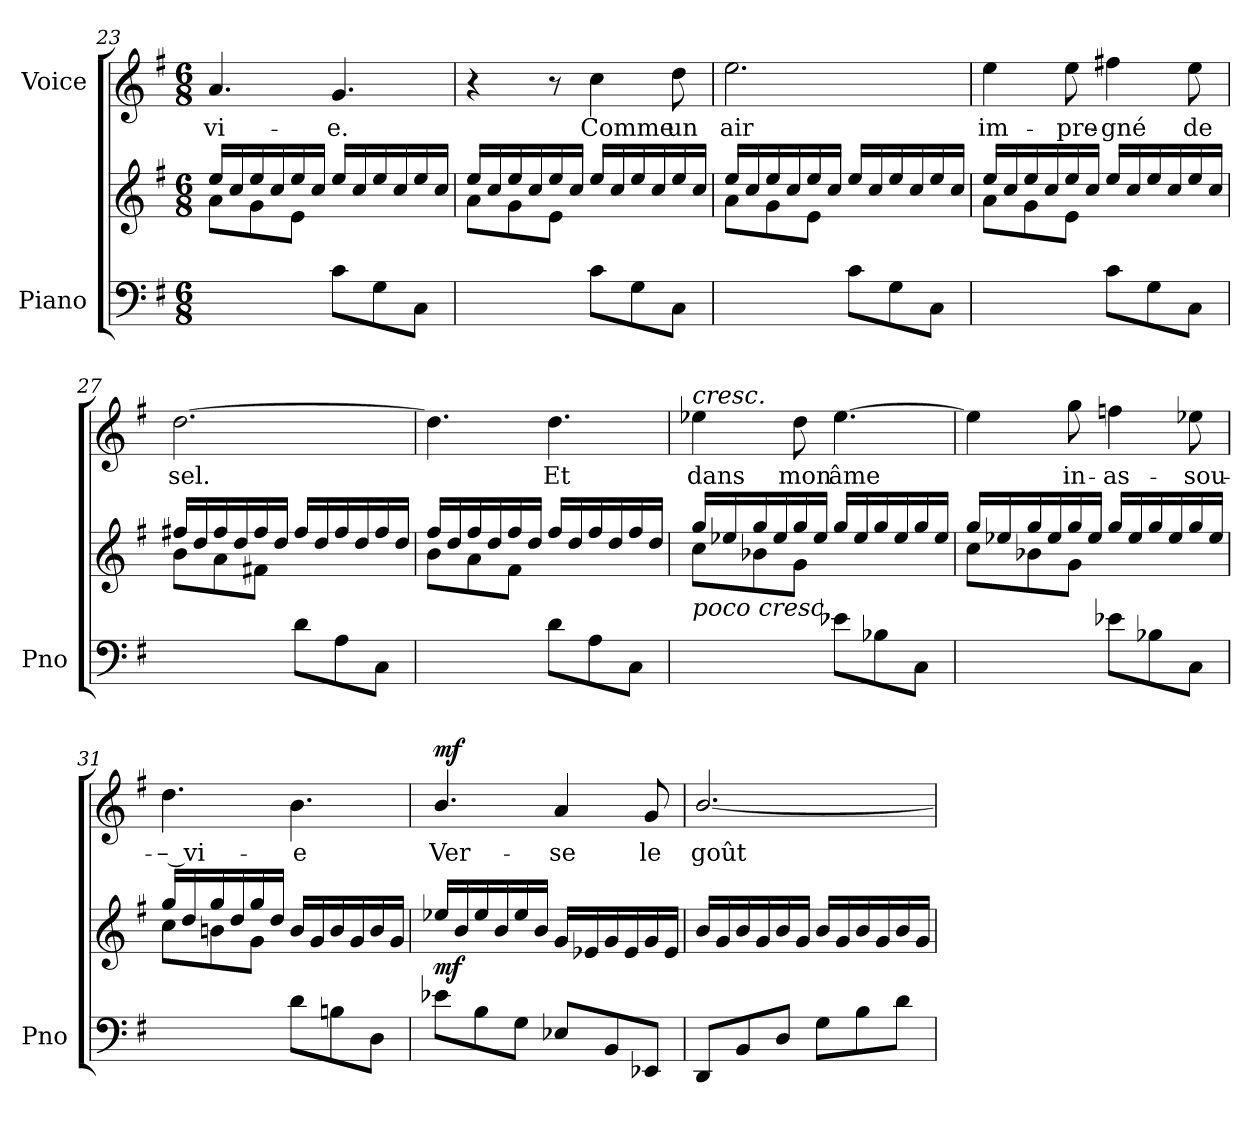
**kern	**kern	**dynam	**kern	**text	**dynam
*part2	*part2	*part2	*part1	*part1	*part1
*staff3	*staff2	*staff2/3	*staff1	*staff1	*staff1
*I"Piano	*	*	*I"Voice	*	*
*I'Pno	*	*	*	*	*
*clefF4	*clefG2	*	*clefG2	*	*
*k[f#]	*k[f#]	*	*k[f#]	*	*
*M6/8	*M6/8	*	*M6/8	*	*
=23	=23	=23	=23	=23	=23
*	*^	*	*	*	*
!	!	!	!	!	!LO:LY:b	!
4.ryy	16ee/LL	(<8a\L	.	4.a/	vi-	.
.	16cc/	.	.	.	.	.
.	16ee/	8g\	.	.	.	.
.	16cc/	.	.	.	.	.
.	16ee/	8e\J	.	.	.	.
.	16cc/JJ	.	.	.	.	.
!	!	!	!	!	!LO:LY:b	!
8c\L	16ee/LL	4.ryy	.	4.g/	-e.	.
.	16cc/	.	.	.	.	.
8G\	16ee/	.	.	.	.	.
.	16cc/	.	.	.	.	.
8C\J)	16ee/	.	.	.	.	.
.	16cc/JJ	.	.	.	.	.
!!LO:LB:g=z
=24	=24	=24	=24	=24	=24	=24
4.ryy	16ee/LL	(<8a\L	.	4r	.	.
.	16cc/	.	.	.	.	.
.	16ee/	8g\	.	.	.	.
.	16cc/	.	.	.	.	.
.	16ee/	8e\J	.	8r	.	.
.	16cc/JJ	.	.	.	.	.
!	!	!	!	!	!LO:LY:b	!
8c\L	16ee/LL	4.ryy	.	4cc\	Comme	.
.	16cc/	.	.	.	.	.
8G\	16ee/	.	.	.	.	.
.	16cc/	.	.	.	.	.
!	!	!	!	!	!LO:LY:b	!
8C\J)	16ee/	.	.	8dd\	un	.
.	16cc/JJ	.	.	.	.	.
!!LO:LB:g=z
=25	=25	=25	=25	=25	=25	=25
!	!	!	!	!	!LO:LY:b	!
4.ryy	16ee/LL	(<8a\L	.	2.ee\	air	.
.	16cc/	.	.	.	.	.
.	16ee/	8g\	.	.	.	.
.	16cc/	.	.	.	.	.
.	16ee/	8e\J	.	.	.	.
.	16cc/JJ	.	.	.	.	.
8c\L	16ee/LL	4.ryy	.	.	.	.
.	16cc/	.	.	.	.	.
8G\	16ee/	.	.	.	.	.
.	16cc/	.	.	.	.	.
8C\J)	16ee/	.	.	.	.	.
.	16cc/JJ	.	.	.	.	.
=26	=26	=26	=26	=26	=26	=26
!	!	!	!	!	!LO:LY:b	!
4.ryy	16ee/LL	(<8a\L	.	4ee\	im-	.
.	16cc/	.	.	.	.	.
.	16ee/	8g\	.	.	.	.
.	16cc/	.	.	.	.	.
!	!	!	!	!	!LO:LY:b	!
.	16ee/	8e\J	.	8ee\	-pre-	.
.	16cc/JJ	.	.	.	.	.
!	!	!	!	!	!LO:LY:b	!
8c\L	16ee/LL	4.ryy	.	4ff#X\	-gné	.
.	16cc/	.	.	.	.	.
8G\	16ee/	.	.	.	.	.
.	16cc/	.	.	.	.	.
!	!	!	!	!	!LO:LY:b	!
8C\J)	16ee/	.	.	8ee\	de	.
.	16cc/JJ	.	.	.	.	.
!!LO:LB:g=z
=27	=27	=27	=27	=27	=27	=27
!	!	!	!	!	!LO:LY:b	!
4.ryy	16ff#X/LL	(<8b\L	.	[2.dd\	sel.	.
.	16dd/	.	.	.	.	.
.	16ff#/	8a\	.	.	.	.
.	16dd/	.	.	.	.	.
.	16ff#/	8f#X\J	.	.	.	.
.	16dd/JJ	.	.	.	.	.
8d\L	16ff#/LL	4.ryy	.	.	.	.
.	16dd/	.	.	.	.	.
8A\	16ff#/	.	.	.	.	.
.	16dd/	.	.	.	.	.
8C\J)	16ff#/	.	.	.	.	.
.	16dd/JJ	.	.	.	.	.
!!LO:PB:g=z
=28	=28	=28	=28	=28	=28	=28
4.ryy	16ff#/LL	(<8b\L	.	4.dd\]	.	.
.	16dd/	.	.	.	.	.
.	16ff#/	8a\	.	.	.	.
.	16dd/	.	.	.	.	.
.	16ff#/	8f#\J	.	.	.	.
.	16dd/JJ	.	.	.	.	.
!	!	!	!	!	!LO:LY:b	!
8d\L	16ff#/LL	4.ryy	.	4.dd\	Et	.
.	16dd/	.	.	.	.	.
8A\	16ff#/	.	.	.	.	.
.	16dd/	.	.	.	.	.
8C\J)	16ff#/	.	.	.	.	.
.	16dd/JJ	.	.	.	.	.
=29	=29	=29	=29	=29	=29	=29
!	!	!	!	!LO:TX:a:i:t=cresc.	!	!
!	!LO:TX:b:i:t=poco  cresc.	!	!	!	!	!
!	!	!	!	!	!LO:LY:b	!
4.ryy	16gg/LL	(<8cc\L	.	4ee-X\	dans	.
.	16ee-X/	.	.	.	.	.
.	16gg/	8b-X\	.	.	.	.
.	16ee-/	.	.	.	.	.
!	!	!	!	!	!LO:LY:b	!
.	16gg/	8g\J	.	8dd\	mon	.
.	16ee-/JJ	.	.	.	.	.
!	!	!	!	!	!LO:LY:b	!
8e-X\L	16gg/LL	4.ryy	.	[4.ee-\	âme	.
.	16ee-/	.	.	.	.	.
8B-X\	16gg/	.	.	.	.	.
.	16ee-/	.	.	.	.	.
8C\J)	16gg/	.	.	.	.	.
.	16ee-/JJ	.	.	.	.	.
!!LO:LB:g=z
=30	=30	=30	=30	=30	=30	=30
4.ryy	16gg/LL	(<8cc\L	.	4ee-\]	.	.
.	16ee-X/	.	.	.	.	.
.	16gg/	8b-X\	.	.	.	.
.	16ee-/	.	.	.	.	.
!	!	!	!	!	!LO:LY:b	!
.	16gg/	8g\J	.	8gg\	in-	.
.	16ee-/JJ	.	.	.	.	.
!	!	!	!	!	!LO:LY:b	!
8e-X\L	16gg/LL	4.ryy	.	4ffn\	-as-	.
.	16ee-/	.	.	.	.	.
8B-X\	16gg/	.	.	.	.	.
.	16ee-/	.	.	.	.	.
!	!	!	!	!	!LO:LY:b	!
8C\J)	16gg/	.	.	8ee-X\	-sou-	.
.	16ee-/JJ	.	.	.	.	.
!!LO:LB:g=z
=31	=31	=31	=31	=31	=31	=31
!	!	!	!	!	!LO:LY:b	!
4.ryy	16gg/LL	(<8cc\L	.	4.dd\	-– vi-	.
.	16dd/	.	.	.	.	.
.	16gg/	8bn\	.	.	.	.
.	16dd/	.	.	.	.	.
.	16gg/	8g\J	.	.	.	.
.	16dd/JJ	.	.	.	.	.
!	!	!	!	!	!LO:LY:b	!
8d\L	16b/LL	4.ryy	.	4.b\	-e	.
.	16g/	.	.	.	.	.
8Bn\	16b/	.	.	.	.	.
.	16g/	.	.	.	.	.
8D\J)	16b/	.	.	.	.	.
.	16g/JJ	.	.	.	.	.
*	*v	*v	*	*	*	*
=32	=32	=32	=32	=32	=32
!	!	!LO:DY:b	!	!LO:LY:b	!LO:DY:a
8e-X\L	16ee-X/LL	mf	4.b/	Ver-	mf
.	16b/	.	.	.	.
8B\	16ee-/	.	.	.	.
.	16b/	.	.	.	.
8G\J	16ee-/	.	.	.	.
.	16b/JJ	.	.	.	.
!	!	!	!	!LO:LY:b	!
8E-X/L	16g/LL	.	4a/	-se	.
.	16e-X/	.	.	.	.
8BB/	16g/	.	.	.	.
.	16e-/	.	.	.	.
!	!	!	!	!LO:LY:b	!
8EE-X/J	16g/	.	8g/	le	.
.	16e-/JJ	.	.	.	.
!!LO:LB:g=z
=33	=33	=33	=33	=33	=33
!	!	!	!	!LO:LY:b	!
8DD/L	16b/LL	.	[<2.b/	goût	.
.	16g/	.	.	.	.
8BB/	16b/	.	.	.	.
.	16g/	.	.	.	.
8D/J	16b/	.	.	.	.
.	16g/JJ	.	.	.	.
8G\L	16b/LL	.	.	.	.
.	16g/	.	.	.	.
8B\	16b/	.	.	.	.
.	16g/	.	.	.	.
8d\J	16b/	.	.	.	.
.	16g/JJ	.	.	.	.
=	=	=	=	=	=
*-	*-	*-	*-	*-	*-
